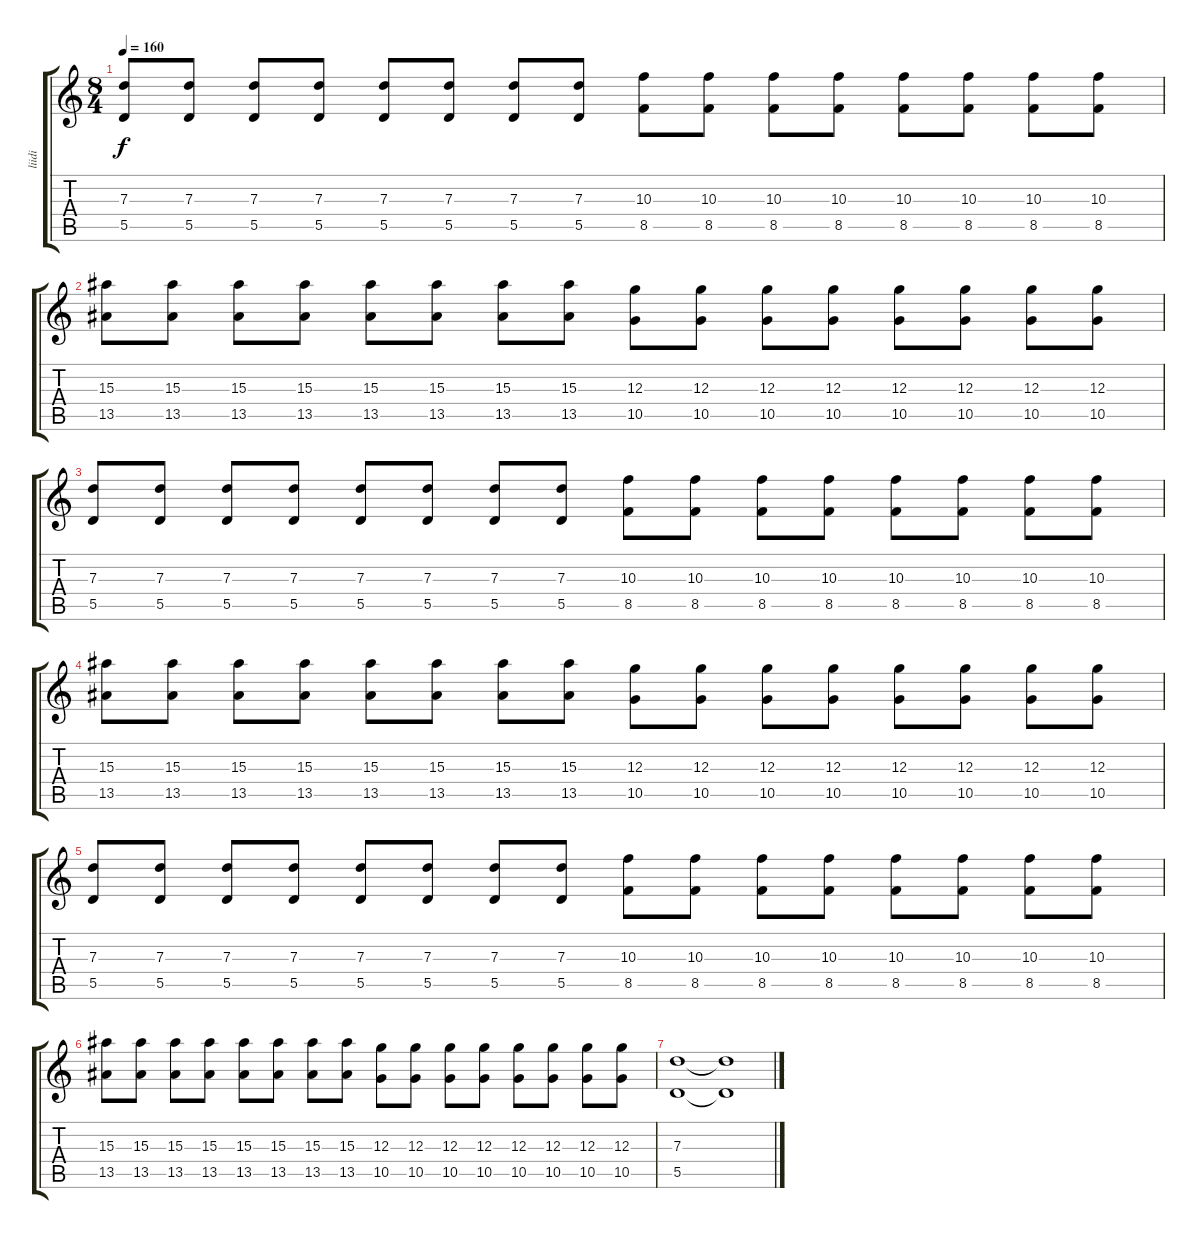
\track ("liidi" "liidi") {instrument distortionguitar}
\staff {score tabs}
\tuning (E4 B3 G3 D3 A2 D2) {hide}
\ts (8 4)
\tempo 160
\clef g2
\ks c
(7.3 5.5).8{dy f} (7.3 5.5).8 (7.3 5.5).8 (7.3 5.5).8 (7.3 5.5).8 (7.3 5.5).8 (7.3 5.5).8 (7.3 5.5).8 (10.3 8.5).8 (10.3 8.5).8 (10.3 8.5).8 (10.3 8.5).8 (10.3 8.5).8 (10.3 8.5).8 (10.3 8.5).8 (10.3 8.5).8 |
(15.3 13.5).8 (15.3 13.5).8 (15.3 13.5).8 (15.3 13.5).8 (15.3 13.5).8 (15.3 13.5).8 (15.3 13.5).8 (15.3 13.5).8 (12.3 10.5).8 (12.3 10.5).8 (12.3 10.5).8 (12.3 10.5).8 (12.3 10.5).8 (12.3 10.5).8 (12.3 10.5).8 (12.3 10.5).8 |
(7.3 5.5).8 (7.3 5.5).8 (7.3 5.5).8 (7.3 5.5).8 (7.3 5.5).8 (7.3 5.5).8 (7.3 5.5).8 (7.3 5.5).8 (10.3 8.5).8 (10.3 8.5).8 (10.3 8.5).8 (10.3 8.5).8 (10.3 8.5).8 (10.3 8.5).8 (10.3 8.5).8 (10.3 8.5).8 |
(15.3 13.5).8 (15.3 13.5).8 (15.3 13.5).8 (15.3 13.5).8 (15.3 13.5).8 (15.3 13.5).8 (15.3 13.5).8 (15.3 13.5).8 (12.3 10.5).8 (12.3 10.5).8 (12.3 10.5).8 (12.3 10.5).8 (12.3 10.5).8 (12.3 10.5).8 (12.3 10.5).8 (12.3 10.5).8 |
(7.3 5.5).8 (7.3 5.5).8 (7.3 5.5).8 (7.3 5.5).8 (7.3 5.5).8 (7.3 5.5).8 (7.3 5.5).8 (7.3 5.5).8 (10.3 8.5).8 (10.3 8.5).8 (10.3 8.5).8 (10.3 8.5).8 (10.3 8.5).8 (10.3 8.5).8 (10.3 8.5).8 (10.3 8.5).8 |
(15.3 13.5).8 (15.3 13.5).8 (15.3 13.5).8 (15.3 13.5).8 (15.3 13.5).8 (15.3 13.5).8 (15.3 13.5).8 (15.3 13.5).8 (12.3 10.5).8 (12.3 10.5).8 (12.3 10.5).8 (12.3 10.5).8 (12.3 10.5).8 (12.3 10.5).8 (12.3 10.5).8 (12.3 10.5).8 |
(7.3 5.5).1 (7.3{t} 5.5{t}).1
